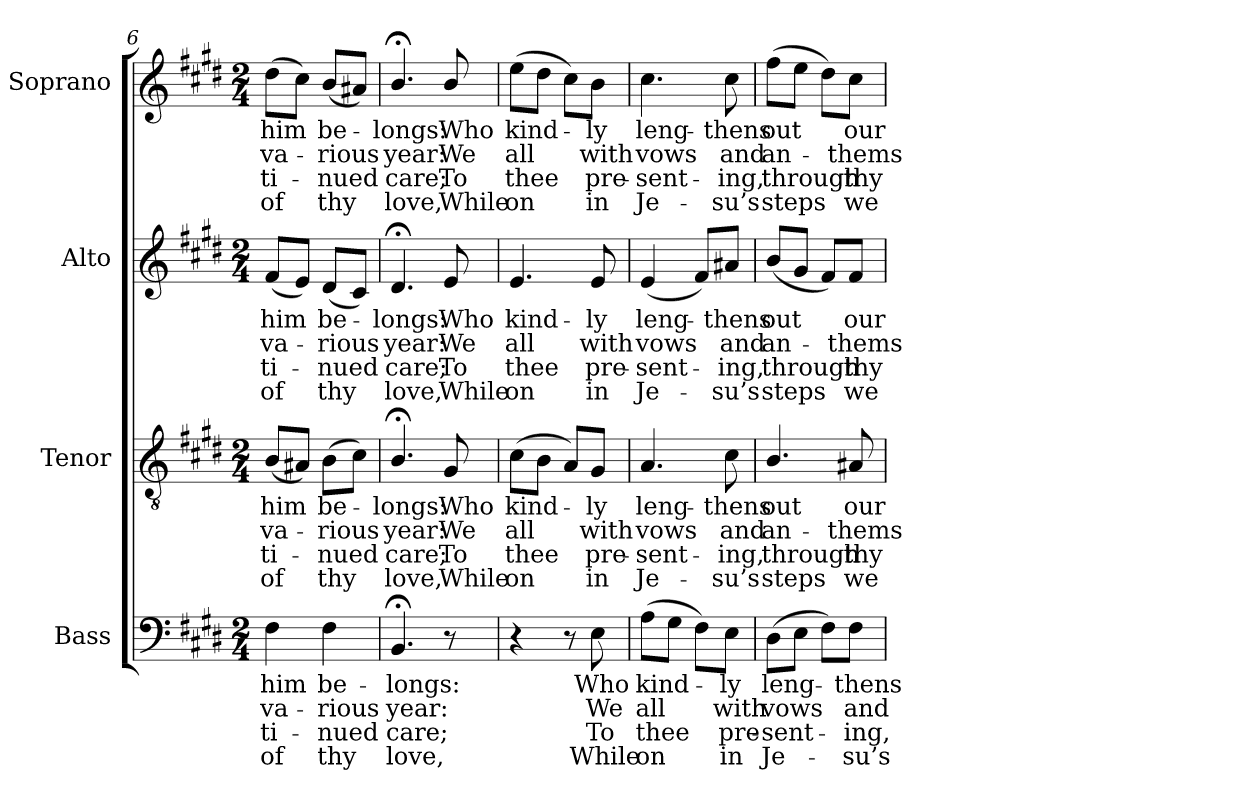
**kern	**text	**text	**text	**text	**kern	**text	**text	**text	**text	**kern	**text	**text	**text	**text	**kern	**text	**text	**text	**text
*part4	*part4	*part4	*part4	*part4	*part3	*part3	*part3	*part3	*part3	*part2	*part2	*part2	*part2	*part2	*part1	*part1	*part1	*part1	*part1
*staff4	*staff4	*staff4	*staff4	*staff4	*staff3	*staff3	*staff3	*staff3	*staff3	*staff2	*staff2	*staff2	*staff2	*staff2	*staff1	*staff1	*staff1	*staff1	*staff1
*I"Bass	*	*	*	*	*I"Tenor	*	*	*	*	*I"Alto	*	*	*	*	*I"Soprano	*	*	*	*
*I'B.	*	*	*	*	*I'T.	*	*	*	*	*I'A.	*	*	*	*	*I'S.	*	*	*	*
*clefF4	*	*	*	*	*clefGv2	*	*	*	*	*clefG2	*	*	*	*	*clefG2	*	*	*	*
*	*	*	*	*	*ITrd7c12	*	*	*	*	*	*	*	*	*	*	*	*	*	*
*k[f#c#g#d#]	*	*	*	*	*k[f#c#g#d#]	*	*	*	*	*k[f#c#g#d#]	*	*	*	*	*k[f#c#g#d#]	*	*	*	*
*E:	*	*	*	*	*E:	*	*	*	*	*E:	*	*	*	*	*E:	*	*	*	*
*M2/4	*	*	*	*	*M2/4	*	*	*	*	*M2/4	*	*	*	*	*M2/4	*	*	*	*
=6	=6	=6	=6	=6	=6	=6	=6	=6	=6	=6	=6	=6	=6	=6	=6	=6	=6	=6	=6
!	!LO:LY:b:color=#000000	!LO:LY:b:color=#000000	!LO:LY:b:color=#000000	!LO:LY:b:color=#000000	!	!	!	!	!	!	!	!	!	!	!	!	!	!	!
!	!	!	!	!	!	!LO:LY:b:color=#000000	!LO:LY:b:color=#000000	!LO:LY:b:color=#000000	!LO:LY:b:color=#000000	!	!	!	!	!	!	!	!	!	!
!	!	!	!	!	!	!	!	!	!	!	!LO:LY:b:color=#000000	!LO:LY:b:color=#000000	!LO:LY:b:color=#000000	!LO:LY:b:color=#000000	!	!	!	!	!
!	!	!	!	!	!	!	!	!	!	!	!	!	!	!	!	!LO:LY:b:color=#000000	!LO:LY:b:color=#000000	!LO:LY:b:color=#000000	!LO:LY:b:color=#000000
4F#i\	him	va-	ti-	-of	(8BBi/L	him	va-	ti-	-of	(8f#i/L	him	va-	ti-	-of	(8dd#i\L	him	va-	ti-	-of
.	.	.	.	.	8AA#Xi/J)	.	.	.	.	8ei/J)	.	.	.	.	8cc#i\J)	.	.	.	.
!	!LO:LY:b:color=#000000	!LO:LY:b:color=#000000	!LO:LY:b:color=#000000	!LO:LY:b:color=#000000	!	!	!	!	!	!	!	!	!	!	!	!	!	!	!
!	!	!	!	!	!	!LO:LY:b:color=#000000	!LO:LY:b:color=#000000	!LO:LY:b:color=#000000	!LO:LY:b:color=#000000	!	!	!	!	!	!	!	!	!	!
!	!	!	!	!	!	!	!	!	!	!	!LO:LY:b:color=#000000	!LO:LY:b:color=#000000	!LO:LY:b:color=#000000	!LO:LY:b:color=#000000	!	!	!	!	!
!	!	!	!	!	!	!	!	!	!	!	!	!	!	!	!	!LO:LY:b:color=#000000	!LO:LY:b:color=#000000	!LO:LY:b:color=#000000	!LO:LY:b:color=#000000
4F#i\	be-	-rious	nued	thy	(8BBi\L	be-	-rious	nued	thy	(8d#i/L	be-	-rious	nued	thy	(8bi/L	be-	-rious	nued	thy
.	.	.	.	.	8C#i\J)	.	.	.	.	8c#i/J)	.	.	.	.	8a#Xi/J)	.	.	.	.
=7	=7	=7	=7	=7	=7	=7	=7	=7	=7	=7	=7	=7	=7	=7	=7	=7	=7	=7	=7
!	!LO:LY:b:color=#000000	!LO:LY:b:color=#000000	!LO:LY:b:color=#000000	!LO:LY:b:color=#000000	!	!	!	!	!	!	!	!	!	!	!	!	!	!	!
!	!	!	!	!	!	!LO:LY:b:color=#000000	!LO:LY:b:color=#000000	!LO:LY:b:color=#000000	!LO:LY:b:color=#000000	!	!	!	!	!	!	!	!	!	!
!	!	!	!	!	!	!	!	!	!	!	!LO:LY:b:color=#000000	!LO:LY:b:color=#000000	!LO:LY:b:color=#000000	!LO:LY:b:color=#000000	!	!	!	!	!
!	!	!	!	!	!	!	!	!	!	!	!	!	!	!	!	!LO:LY:b:color=#000000	!LO:LY:b:color=#000000	!LO:LY:b:color=#000000	!LO:LY:b:color=#000000
4.BB;i/	-longs:	year:	care;	love,	4.BB;i/	-longs:	year:	care;	love,	4.d#;i/	-longs:	year:	care;	love,	4.b;i/	-longs:	year:	care;	love,
!	!	!	!	!	!	!LO:LY:b:color=#000000	!LO:LY:b:color=#000000	!LO:LY:b:color=#000000	!LO:LY:b:color=#000000	!	!	!	!	!	!	!	!	!	!
!	!	!	!	!	!	!	!	!	!	!	!LO:LY:b:color=#000000	!LO:LY:b:color=#000000	!LO:LY:b:color=#000000	!LO:LY:b:color=#000000	!	!	!	!	!
!	!	!	!	!	!	!	!	!	!	!	!	!	!	!	!	!LO:LY:b:color=#000000	!LO:LY:b:color=#000000	!LO:LY:b:color=#000000	!LO:LY:b:color=#000000
8r	.	.	.	.	8GG#i/	Who	We	To	While	8ei/	Who	We	To	While	8bi/	Who	We	To	While
!!LO:LB:g=z
=8	=8	=8	=8	=8	=8	=8	=8	=8	=8	=8	=8	=8	=8	=8	=8	=8	=8	=8	=8
!	!	!	!	!	!	!LO:LY:b:color=#000000	!LO:LY:b:color=#000000	!LO:LY:b:color=#000000	!LO:LY:b:color=#000000	!	!	!	!	!	!	!	!	!	!
!	!	!	!	!	!	!	!	!	!	!	!LO:LY:b:color=#000000	!LO:LY:b:color=#000000	!LO:LY:b:color=#000000	!LO:LY:b:color=#000000	!	!	!	!	!
!	!	!	!	!	!	!	!	!	!	!	!	!	!	!	!	!LO:LY:b:color=#000000	!LO:LY:b:color=#000000	!LO:LY:b:color=#000000	!LO:LY:b:color=#000000
4r	.	.	.	.	(8C#i\L	kind-	all	thee	on	4.ei/	kind-	all	thee	on	(8eei\L	kind-	all	thee	on
.	.	.	.	.	8BBi\J	.	.	.	.	.	.	.	.	.	8dd#i\J	.	.	.	.
8r	.	.	.	.	8AAi/L)	.	.	.	.	.	.	.	.	.	8cc#i\L)	.	.	.	.
!	!LO:LY:b:color=#000000	!LO:LY:b:color=#000000	!LO:LY:b:color=#000000	!LO:LY:b:color=#000000	!	!	!	!	!	!	!	!	!	!	!	!	!	!	!
!	!	!	!	!	!	!LO:LY:b:color=#000000	!LO:LY:b:color=#000000	!LO:LY:b:color=#000000	!LO:LY:b:color=#000000	!	!	!	!	!	!	!	!	!	!
!	!	!	!	!	!	!	!	!	!	!	!LO:LY:b:color=#000000	!LO:LY:b:color=#000000	!LO:LY:b:color=#000000	!LO:LY:b:color=#000000	!	!	!	!	!
!	!	!	!	!	!	!	!	!	!	!	!	!	!	!	!	!LO:LY:b:color=#000000	!LO:LY:b:color=#000000	!LO:LY:b:color=#000000	!LO:LY:b:color=#000000
8Ei\	Who	We	To	While	8GG#i/J	-ly	with	pre-	-in	8ei/	-ly	with	pre-	-in	8bi\J	-ly	with	pre-	-in
=9	=9	=9	=9	=9	=9	=9	=9	=9	=9	=9	=9	=9	=9	=9	=9	=9	=9	=9	=9
!	!LO:LY:b:color=#000000	!LO:LY:b:color=#000000	!LO:LY:b:color=#000000	!LO:LY:b:color=#000000	!	!	!	!	!	!	!	!	!	!	!	!	!	!	!
!	!	!	!	!	!	!LO:LY:b:color=#000000	!LO:LY:b:color=#000000	!LO:LY:b:color=#000000	!LO:LY:b:color=#000000	!	!	!	!	!	!	!	!	!	!
!	!	!	!	!	!	!	!	!	!	!	!LO:LY:b:color=#000000	!LO:LY:b:color=#000000	!LO:LY:b:color=#000000	!LO:LY:b:color=#000000	!	!	!	!	!
!	!	!	!	!	!	!	!	!	!	!	!	!	!	!	!	!LO:LY:b:color=#000000	!LO:LY:b:color=#000000	!LO:LY:b:color=#000000	!LO:LY:b:color=#000000
(8Ai\L	kind-	all	thee	on	4.AAi/	leng-	vows	sent-	-Je-	(4ei/	leng-	vows	sent-	-Je-	4.cc#i\	leng-	vows	sent-	-Je-
8G#i\J	.	.	.	.	.	.	.	.	.	.	.	.	.	.	.	.	.	.	.
8F#i\L)	.	.	.	.	.	.	.	.	.	8f#i/L)	.	.	.	.	.	.	.	.	.
!	!LO:LY:b:color=#000000	!LO:LY:b:color=#000000	!LO:LY:b:color=#000000	!LO:LY:b:color=#000000	!	!	!	!	!	!	!	!	!	!	!	!	!	!	!
!	!	!	!	!	!	!LO:LY:b:color=#000000	!LO:LY:b:color=#000000	!LO:LY:b:color=#000000	!LO:LY:b:color=#000000	!	!	!	!	!	!	!	!	!	!
!	!	!	!	!	!	!	!	!	!	!	!LO:LY:b:color=#000000	!LO:LY:b:color=#000000	!LO:LY:b:color=#000000	!LO:LY:b:color=#000000	!	!	!	!	!
!	!	!	!	!	!	!	!	!	!	!	!	!	!	!	!	!LO:LY:b:color=#000000	!LO:LY:b:color=#000000	!LO:LY:b:color=#000000	!LO:LY:b:color=#000000
8Ei\J	-ly	with	pre-	-in	8C#i\	-thens	and	-ing,	su’s	8a#Xi/J	-thens	and	-ing,	su’s	8cc#i\	-thens	and	-ing,	su’s
=10	=10	=10	=10	=10	=10	=10	=10	=10	=10	=10	=10	=10	=10	=10	=10	=10	=10	=10	=10
!	!LO:LY:b:color=#000000	!LO:LY:b:color=#000000	!LO:LY:b:color=#000000	!LO:LY:b:color=#000000	!	!	!	!	!	!	!	!	!	!	!	!	!	!	!
!	!	!	!	!	!	!LO:LY:b:color=#000000	!LO:LY:b:color=#000000	!LO:LY:b:color=#000000	!LO:LY:b:color=#000000	!	!	!	!	!	!	!	!	!	!
!	!	!	!	!	!	!	!	!	!	!	!LO:LY:b:color=#000000	!LO:LY:b:color=#000000	!LO:LY:b:color=#000000	!LO:LY:b:color=#000000	!	!	!	!	!
!	!	!	!	!	!	!	!	!	!	!	!	!	!	!	!	!LO:LY:b:color=#000000	!LO:LY:b:color=#000000	!LO:LY:b:color=#000000	!LO:LY:b:color=#000000
(8D#i\L	leng-	vows	sent-	-Je-	4.BBi/	out	an-	through	steps	(8bi/L	out	an-	through	steps	(8ff#i\L	out	an-	through	steps
8Ei\J	.	.	.	.	.	.	.	.	.	8g#i/J	.	.	.	.	8eei\J	.	.	.	.
8F#i\L)	.	.	.	.	.	.	.	.	.	8f#i/L)	.	.	.	.	8dd#i\L)	.	.	.	.
!	!LO:LY:b:color=#000000	!LO:LY:b:color=#000000	!LO:LY:b:color=#000000	!LO:LY:b:color=#000000	!	!	!	!	!	!	!	!	!	!	!	!	!	!	!
!	!	!	!	!	!	!LO:LY:b:color=#000000	!LO:LY:b:color=#000000	!LO:LY:b:color=#000000	!LO:LY:b:color=#000000	!	!	!	!	!	!	!	!	!	!
!	!	!	!	!	!	!	!	!	!	!	!LO:LY:b:color=#000000	!LO:LY:b:color=#000000	!LO:LY:b:color=#000000	!LO:LY:b:color=#000000	!	!	!	!	!
!	!	!	!	!	!	!	!	!	!	!	!	!	!	!	!	!LO:LY:b:color=#000000	!LO:LY:b:color=#000000	!LO:LY:b:color=#000000	!LO:LY:b:color=#000000
8F#i\J	-thens	and	-ing,	su’s	8AA#Xi/	our	-thems	thy	we	8f#i/J	our	-thems	thy	we	8cc#i\J	our	-thems	thy	we
=	=	=	=	=	=	=	=	=	=	=	=	=	=	=	=	=	=	=	=
*-	*-	*-	*-	*-	*-	*-	*-	*-	*-	*-	*-	*-	*-	*-	*-	*-	*-	*-	*-
